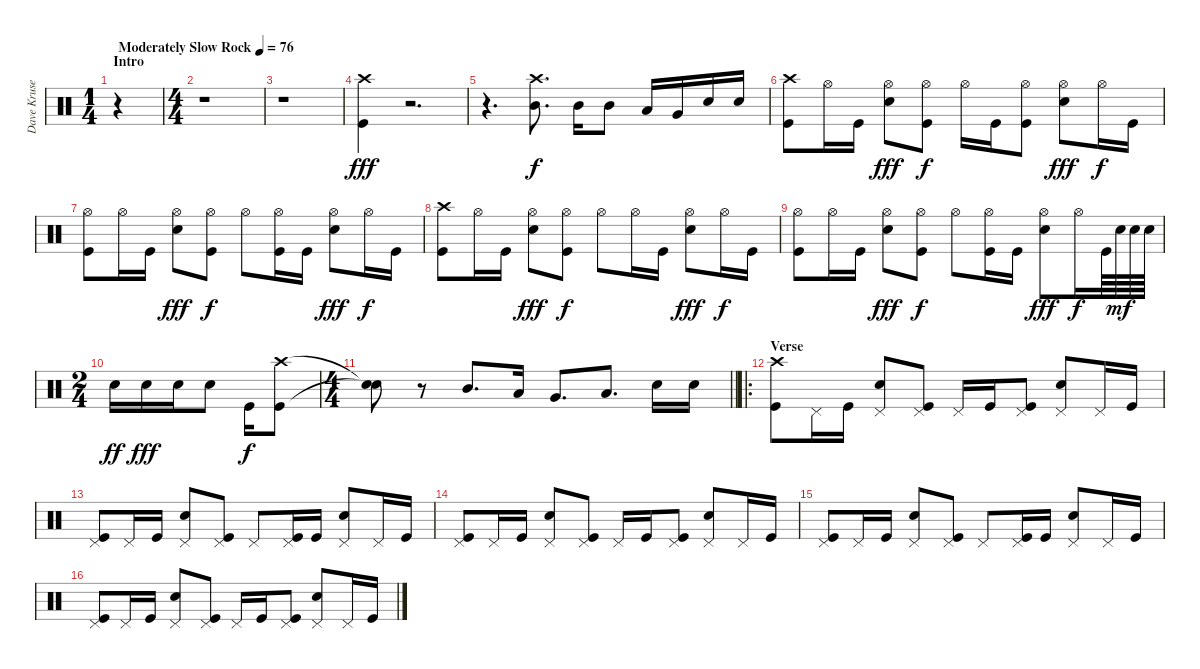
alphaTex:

\track ("Dave Krusen - Drums" "Dave Kruse") {instrument percussion}
\staff {score}
\articulation defaults
\ts (1 4)
\section ("" "Intro")
\tempo (76 "Moderately Slow Rock")
\clef neutral
\ks c
r.4{dy fff} |
\ts (4 4)
r.1 |
r.1 |
("Kick (hit)" "Crash high (hit)").4 r.2{d} |
r.4{d} ("Mid Tom (hit)" "Crash high (hit)").8{d dy f} "Mid Tom (hit)".16 "Mid Tom (hit)".8 "Low Tom (hit)".16 "Very Low Tom (hit)".16 "Electric Snare (hit)".16 "Electric Snare (hit)".16 |
("Crash high (hit)" "Kick (hit)").8 "Hi-Hat (open)".16 "Kick (hit)".16 ("Hi-Hat (open)" "Electric Snare (hit)").8{dy fff} ("Hi-Hat (open)" "Kick (hit)").8{dy f} "Hi-Hat (open)".16 "Kick (hit)".16 ("Hi-Hat (open)" "Kick (hit)").8 ("Hi-Hat (open)" "Electric Snare (hit)").8{dy fff} "Hi-Hat (open)".16{dy f} "Kick (hit)".16 |
("Hi-Hat (open)" "Kick (hit)").8 "Hi-Hat (open)".16 "Kick (hit)".16 ("Hi-Hat (open)" "Electric Snare (hit)").8{dy fff} ("Hi-Hat (open)" "Kick (hit)").8{dy f} "Hi-Hat (open)".8 ("Hi-Hat (open)" "Kick (hit)").16 "Kick (hit)".16 ("Hi-Hat (open)" "Electric Snare (hit)").8{dy fff} "Hi-Hat (open)".16{dy f} "Kick (hit)".16 |
("Crash high (hit)" "Kick (hit)").8 "Hi-Hat (open)".16 "Kick (hit)".16 ("Hi-Hat (open)" "Electric Snare (hit)").8{dy fff} ("Hi-Hat (open)" "Kick (hit)").8{dy f} "Hi-Hat (open)".8 "Hi-Hat (open)".16 "Kick (hit)".16 ("Hi-Hat (open)" "Electric Snare (hit)").8{dy fff} "Hi-Hat (open)".16{dy f} "Kick (hit)".16 |
("Hi-Hat (open)" "Kick (hit)").8 "Hi-Hat (open)".16 "Kick (hit)".16 ("Hi-Hat (open)" "Electric Snare (hit)").8{dy fff} ("Hi-Hat (open)" "Kick (hit)").8{dy f} "Hi-Hat (open)".8 ("Hi-Hat (open)" "Kick (hit)").16 "Kick (hit)".16 ("Hi-Hat (open)" "Electric Snare (hit)").8{dy fff} "Hi-Hat (open)".16{dy f} "Kick (hit)".64 "Electric Snare (hit)".64{dy mf} "Electric Snare (hit)".64 "Electric Snare (hit)".64 |
\ts (2 4)
"Electric Snare (hit)".16{dy ff} "Electric Snare (hit)".16{dy fff} "Electric Snare (hit)".16 "Electric Snare (hit)".8 "Kick (hit)".16{dy f} ("Kick (hit)" "Crash high (hit)").8 |
\ts (4 4)
\barLineRight lightlight
("Snare (hit)"{t} "Snare (hit)"{t}).8 r.8 "Mid Tom (hit)".8{d} "Low Tom (hit)".16 "Very Low Tom (hit)".8{d} "Low Floor Tom (hit)".8{d} "Electric Snare (hit)".16 "Electric Snare (hit)".16 |
\ro
\section ("" "Verse")
("Crash high (hit)" "Kick (hit)").8 "Pedal Hi-Hat (hit)".16 "Kick (hit)".16 ("Pedal Hi-Hat (hit)" "Electric Snare (hit)").8 ("Pedal Hi-Hat (hit)" "Kick (hit)").8 "Pedal Hi-Hat (hit)".16 "Kick (hit)".16 ("Pedal Hi-Hat (hit)" "Kick (hit)").8 ("Pedal Hi-Hat (hit)" "Electric Snare (hit)").8 "Pedal Hi-Hat (hit)".16 "Kick (hit)".16 |
("Pedal Hi-Hat (hit)" "Kick (hit)").8 "Pedal Hi-Hat (hit)".16 "Kick (hit)".16 ("Pedal Hi-Hat (hit)" "Electric Snare (hit)").8 ("Pedal Hi-Hat (hit)" "Kick (hit)").8 "Pedal Hi-Hat (hit)".8 ("Pedal Hi-Hat (hit)" "Kick (hit)").16 "Kick (hit)".16 ("Pedal Hi-Hat (hit)" "Electric Snare (hit)").8 "Pedal Hi-Hat (hit)".16 "Kick (hit)".16 |
("Pedal Hi-Hat (hit)" "Kick (hit)").8 "Pedal Hi-Hat (hit)".16 "Kick (hit)".16 ("Pedal Hi-Hat (hit)" "Electric Snare (hit)").8 ("Pedal Hi-Hat (hit)" "Kick (hit)").8 "Pedal Hi-Hat (hit)".16 "Kick (hit)".16 ("Pedal Hi-Hat (hit)" "Kick (hit)").8 ("Pedal Hi-Hat (hit)" "Electric Snare (hit)").8 "Pedal Hi-Hat (hit)".16 "Kick (hit)".16 |
("Pedal Hi-Hat (hit)" "Kick (hit)").8 "Pedal Hi-Hat (hit)".16 "Kick (hit)".16 ("Pedal Hi-Hat (hit)" "Electric Snare (hit)").8 ("Pedal Hi-Hat (hit)" "Kick (hit)").8 "Pedal Hi-Hat (hit)".8 ("Pedal Hi-Hat (hit)" "Kick (hit)").16 "Kick (hit)".16 ("Pedal Hi-Hat (hit)" "Electric Snare (hit)").8 "Pedal Hi-Hat (hit)".16 "Kick (hit)".16 |
("Pedal Hi-Hat (hit)" "Kick (hit)").8 "Pedal Hi-Hat (hit)".16 "Kick (hit)".16 ("Pedal Hi-Hat (hit)" "Electric Snare (hit)").8 ("Pedal Hi-Hat (hit)" "Kick (hit)").8 "Pedal Hi-Hat (hit)".16 "Kick (hit)".16 ("Pedal Hi-Hat (hit)" "Kick (hit)").8 ("Pedal Hi-Hat (hit)" "Electric Snare (hit)").8 "Pedal Hi-Hat (hit)".16 "Kick (hit)".16
